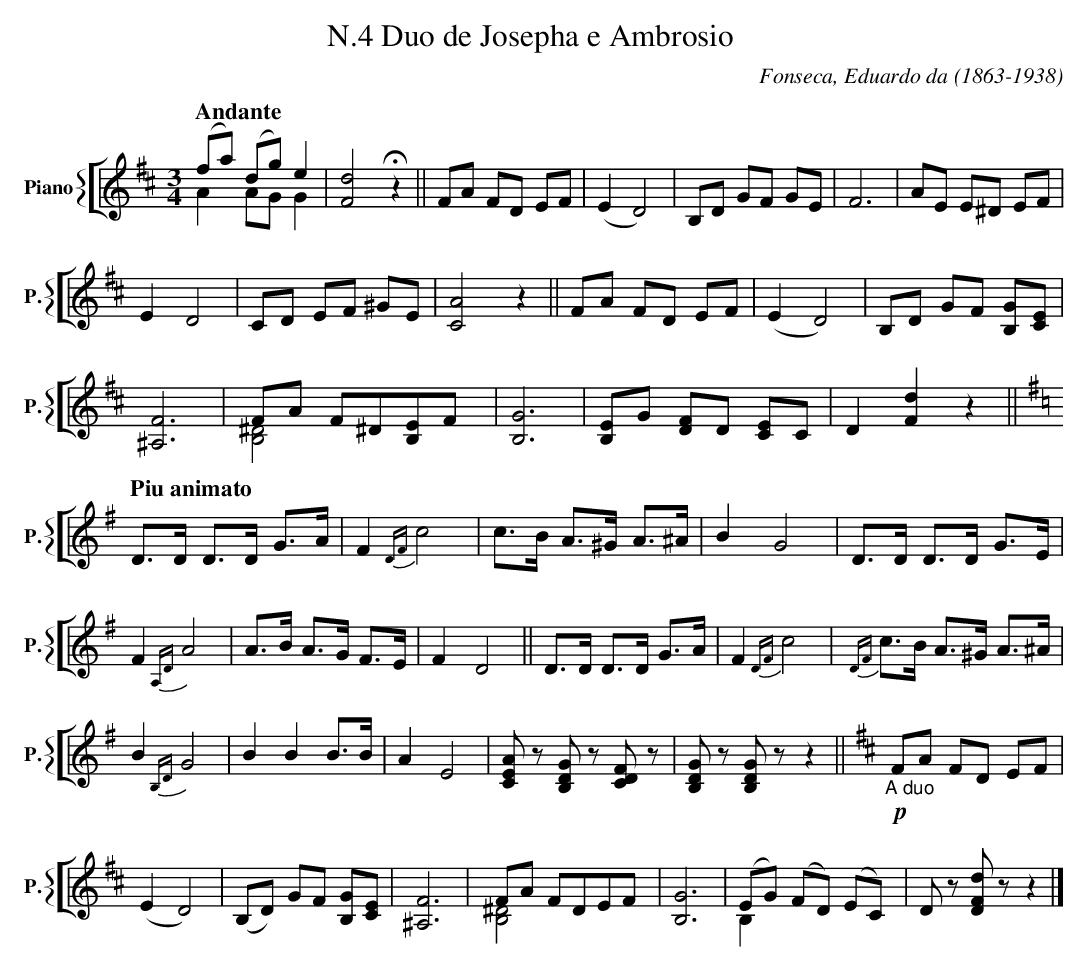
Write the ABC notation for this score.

X:1
T:N.4 Duo de Josepha e Ambrosio
C:Fonseca, Eduardo da (1863-1938)
M:3/4
L:1/4
K:D
V: 7 clef=treble name="Piano" sname="P."
%%staves [{ 7 }]
[Q:"Andante"] (f/a/) (d/g/) e & A A/G/ G | [dF]2 !fermata!z || \
    F/A/ F/D/ E/F/ | (ED2) | B,/D/ G/F/ G/E/ | F3 | A/E/ E/^D/ E/F/ | \
    ED2 | C/D/ E/F/ ^G/E/ | [CA]2 z || F/A/ F/D/ E/F/ | (ED2) | B,/D/ G/F/ [B,G]/[CE]/ |\
    [^A,F]3 | F/A/ F/^D/[B,E]/F/ & [B,^D]2x2| [B,G]3 | [B,E]/G/ [DF]/D/ [CE]/C/ | D[Fd]z|| \
[Q:"Piu animato"][K:G] D/>D/ D/>D/ G/>A/ | F{DF}c2| c/>B/ A/>^G/ A/>^A/ | BG2 | \
    D/>D/ D/>D/ G/>E/ | F{A,D}A2| A/>B/ A/>G/ F/>E/ | FD2 || \
    D/>D/ D/>D/ G/>A/ | F{DF}c2| {DF}c/>B/ A/>^G/ A/>^A/ | B{B,D}G2 | BBB/>B/ | \
    AE2 | [CEA]/z/ [B,DG]/z/ [CDF]/z/ | [B,DG]/z/ [B,DG]/z/z ||  \
    [K:D]"_A duo"  !p!F/A/ F/D/ E/F/ | (ED2) | (B,/D/) G/F/ [B,G]/[CE]/ | [^A,F]3 | \
    F/A/ F/D/[E]/F/ & [B,^D]2x2 | [B,G]3 | (E/G/) (F/D/) (E/C/) & B,x3| D/z/ [DFd]/z/ z |]
